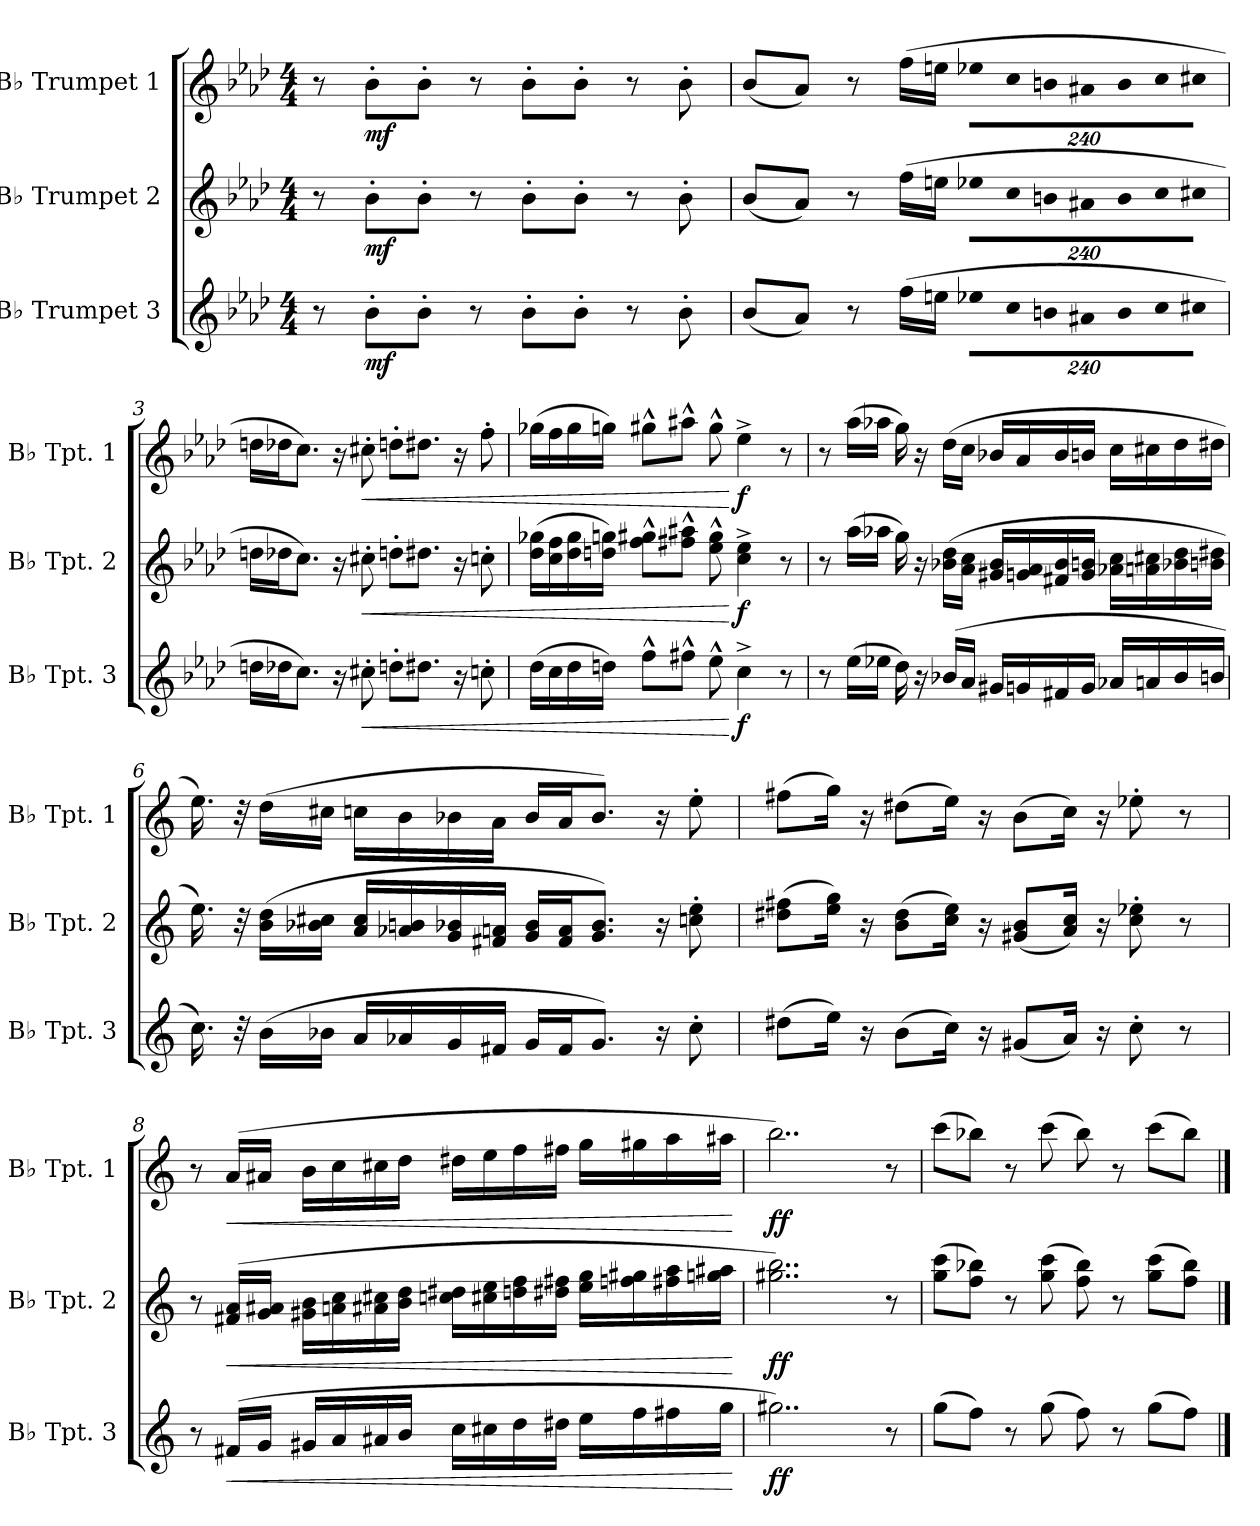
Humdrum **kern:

**kern	**dynam	**kern	**dynam	**kern	**dynam
*part3	*part3	*part2	*part2	*part1	*part1
*staff3	*staff3	*staff2	*staff2	*staff1	*staff1
*I"B♭ Trumpet 3	*	*I"B♭ Trumpet 2	*	*I"B♭ Trumpet 1	*
*I'B♭ Tpt. 3	*	*I'B♭ Tpt. 2	*	*I'B♭ Tpt. 1	*
*clefG2	*	*clefG2	*	*clefG2	*
*ITrd1c2	*	*ITrd1c2	*	*ITrd1c2	*
*k[b-e-a-d-g-c-]	*	*k[b-e-a-d-g-c-]	*	*k[b-e-a-d-g-c-]	*
*M4/4	*	*M4/4	*	*M4/4	*
*MM180	*	*MM180	*	*MM180	*
=1	=1	=1	=1	=1	=1
8r	.	8r	.	8r	.
!	!LO:DY:b	!	!LO:DY:b	!	!LO:DY:b
8a-'\L	mf	8a-'\L	mf	8a-'\L	mf
8a-'\J	.	8a-'\J	.	8a-'\J	.
8r	.	8r	.	8r	.
8a-'\L	.	8a-'\L	.	8a-'\L	.
8a-'\J	.	8a-'\J	.	8a-'\J	.
8r	.	8r	.	8r	.
8a-'\	.	8a-'\	.	8a-'\	.
=2	=2	=2	=2	=2	=2
(8a-/L	.	(8a-/L	.	(8a-/L	.
8g-/J)	.	8g-/J)	.	8g-/J)	.
8r	.	8r	.	8r	.
(16ee-\LL	.	(16ee-\LL	.	(16ee-\LL	.
16ddn\JJ	.	16ddn\JJ	.	16ddn\JJ	.
*Xbrackettup	*	*	*	*	*
!LO:N:vis=8	!	!	!	!	!
*	*	*Xbrackettup	*	*	*
!	!	!LO:N:vis=8	!	!	!
*	*	*	*	*Xbrackettup	*
!	!	!	!	!LO:N:vis=8	!
1920%137dd-X\L	.	1920%137dd-X\L	.	1920%137dd-X\L	.
!LO:N:vis=8	!	!LO:N:vis=8	!	!LO:N:vis=8	!
1920%137b-\	.	1920%137b-\	.	1920%137b-\	.
!LO:N:vis=8	!	!LO:N:vis=8	!	!LO:N:vis=8	!
1920%137an\	.	1920%137an\	.	1920%137an\	.
!LO:N:vis=8	!	!LO:N:vis=8	!	!LO:N:vis=8	!
1920%137g#X\	.	1920%137g#X\	.	1920%137g#X\	.
!LO:N:vis=8	!	!LO:N:vis=8	!	!LO:N:vis=8	!
1920%137a\	.	1920%137a\	.	1920%137a\	.
!LO:N:vis=8	!	!LO:N:vis=8	!	!LO:N:vis=8	!
1920%137b-\	.	1920%137b-\	.	1920%137b-\	.
!LO:N:vis=8	!	!LO:N:vis=8	!	!LO:N:vis=8	!
1920%137bn\J	.	1920%137bn\J	.	1920%137bn\J	.
=3	=3	=3	=3	=3	=3
16ccn\LL	.	16ccn\LL	.	16ccn\LL	.
16cc-X\J	.	16cc-X\J	.	16cc-X\J	.
8.b-\J)	.	8.b-\J)	.	8.b-\J)	.
16r	.	16r	.	16r	.
!	!LO:HP:b	!	!LO:HP:b	!	!LO:HP:b
8bn'\	<	8bn'\	<	8bn'\	<
8ccn'\L	.	8ccn'\L	.	8ccn'\L	.
8.cc#X\J	.	8.cc#X\J	.	8.cc#X\J	.
16r	.	16r	.	16r	.
8b-X'\	.	8b-X'\	.	8ee-'\	.
!!LO:LB:g=z
=4	=4	=4	=4	=4	=4
(16cc-\LL	.	(16cc-\ 16ff-X\LL	.	(16ff-X\LL	.
16b-\	.	16b-\ 16ee-\	.	16ee-\	.
16cc-\	.	16cc-\ 16ff-\	.	16ff-\	.
16ccn\JJ)	.	16ccn\ 16ffn\JJ)	.	16ffn\JJ)	.
8ee-^^\L	.	8ee-\^^ 8ff#X\^^L	.	8ff#X^^\L	.
8een^^\J	.	8een\^^ 8gg#X\^^J	.	8gg#X^^\J	.
8dd-^^\	.	8dd-\^^ 8ff#\^^	.	8ff#^^\	.
!	!LO:DY:n=1:b	!	!LO:DY:n=1:b	!	!LO:DY:n=1:b
4b-^\	[ f	4b-\^ 4dd-\^	[ f	4dd-^\	[ f
8r	.	8r	.	8r	.
=5	=5	=5	=5	=5	=5
*k[b-e-]	*	*k[b-e-]	*	*k[b-e-]	*
8r	.	8r	.	8r	.
(16dd\LL	.	(16gg\LL	.	(16gg\LL	.
16dd-X\JJ	.	16gg-X\JJ	.	16gg-X\JJ	.
16cc\)	.	16ff\)	.	16ff\)	.
16r	.	16r	.	16r	.
(16a-X/LL	.	(16a-X\ 16cc\LL	.	(16cc\LL	.
16g/JJ	.	16g\ 16b-\JJ	.	16b-\JJ	.
16f#X/LL	.	16f#X/ 16a-/LL	.	16a-X/LL	.
16fn/	.	16fn/ 16g/	.	16g/	.
16en/	.	16en/ 16a-/	.	16a-/	.
16f/JJ	.	16f/ 16an/JJ	.	16an/JJ	.
16g-X/LL	.	16g-X\ 16b-\LL	.	16b-\LL	.
16gn/	.	16gn\ 16bn\	.	16bn\	.
16a-/	.	16a-X\ 16cc\	.	16cc\	.
16an/JJ	.	16an\ 16cc#X\JJ	.	16cc#X\JJ	.
!!LO:LB:g=z
=6	=6	=6	=6	=6	=6
16.b-\)	.	16.dd\)	.	16.dd\)	.
32r	.	32r	.	32r	.
(16a\LL	.	(16a\ 16cc\LL	.	(16cc\LL	.
16a-X\JJ	.	16a-X\ 16bn\JJ	.	16bn\JJ	.
16g/LL	.	16g/ 16b/LL	.	16b-X\LL	.
16g-X/	.	16g-X/ 16an/	.	16a\	.
16f/	.	16f/ 16a-X/	.	16a-X\	.
16en/JJ	.	16en/ 16gn/JJ	.	16g\JJ	.
16f/LL	.	16f/ 16a-/LL	.	16a-/LL	.
16e/J	.	16e/ 16g/J	.	16g/J	.
8.f/J)	.	8.f/ 8.a-/J)	.	8.a-/J)	.
16r	.	16r	.	16r	.
8b-'\	.	8b-X\' 8dd\'	.	8dd'\	.
=7	=7	=7	=7	=7	=7
(8cc#X\L	.	(8cc#X\ 8een\L	.	(8een\L	.
16dd\Jk)	.	16dd\ 16ff\Jk)	.	16ff\Jk)	.
16r	.	16r	.	16r	.
(8a\L	.	(8a\ 8cc#\L	.	(8cc#X\L	.
16b-\Jk)	.	16b-\ 16dd\Jk)	.	16dd\Jk)	.
16r	.	16r	.	16r	.
(8f#X/L	.	(8f#X/ 8a/L	.	(8a\L	.
16g/Jk)	.	16g/ 16b-/Jk)	.	16b-\Jk)	.
16r	.	16r	.	16r	.
8b-'\	.	8b-\' 8dd-X\'	.	8dd-X'\	.
8r	.	8r	.	8r	.
!!LO:PB:g=z
=8	=8	=8	=8	=8	=8
8r	.	8r	.	8r	.
!	!LO:HP:b	!	!LO:HP:b	!	!LO:HP:b
(16en/LL	<	(16en/ 16g/LL	<	(16g/LL	<
16f/JJ	.	16f/ 16g#X/JJ	.	16g#X/JJ	.
16f#X/LL	.	16f#X\ 16a\LL	.	16a\LL	.
16g/	.	16gn\ 16b-\	.	16b-\	.
16g#X/	.	16g#X\ 16bn\	.	16bn\	.
16a/JJ	.	16a\ 16cc\JJ	.	16cc\JJ	.
16b-\LL	.	16b-X\ 16cc#X\LL	.	16cc#X\LL	.
16bn\	.	16bn\ 16dd\	.	16dd\	.
16cc\	.	16ccn\ 16ee-\	.	16ee-\	.
16cc#X\JJ	.	16cc#X\ 16een\JJ	.	16een\JJ	.
16dd\LL	.	16dd\ 16ff\LL	.	16ff\LL	.
16ee-\	.	16ee-X\ 16ff#X\	.	16ff#X\	.
16een\	.	16een\ 16gg\	.	16gg\	.
16ff\JJ	.	16ffn\ 16gg#X\JJ	.	16gg#X\JJ	.
.	[	.	[	.	[
=9	=9	=9	=9	=9	=9
!	!LO:DY:b	!	!LO:DY:b	!	!LO:DY:b
2..ff#X\)	ff	2..ff#X\ 2..aa\)	ff	2..aa\)	ff
8r	.	8r	.	8r	.
=10	=10	=10	=10	=10	=10
(8ff\L	.	(8ff\ 8bb-\L	.	(8bb-\L	.
8ee-\J)	.	8ee-\ 8aa-X\J)	.	8aa-X\J)	.
8r	.	8r	.	8r	.
(8ff\	.	(8ff\ 8bb-\	.	(8bb-\	.
8ee-\)	.	8ee-\ 8aa-\)	.	8aa-\)	.
8r	.	8r	.	8r	.
(8ff\L	.	(8ff\ 8bb-\L	.	(8bb-\L	.
8ee-\J)	.	8ee-\ 8aa-\J)	.	8aa-\J)	.
==	==	==	==	==	==
*-	*-	*-	*-	*-	*-
